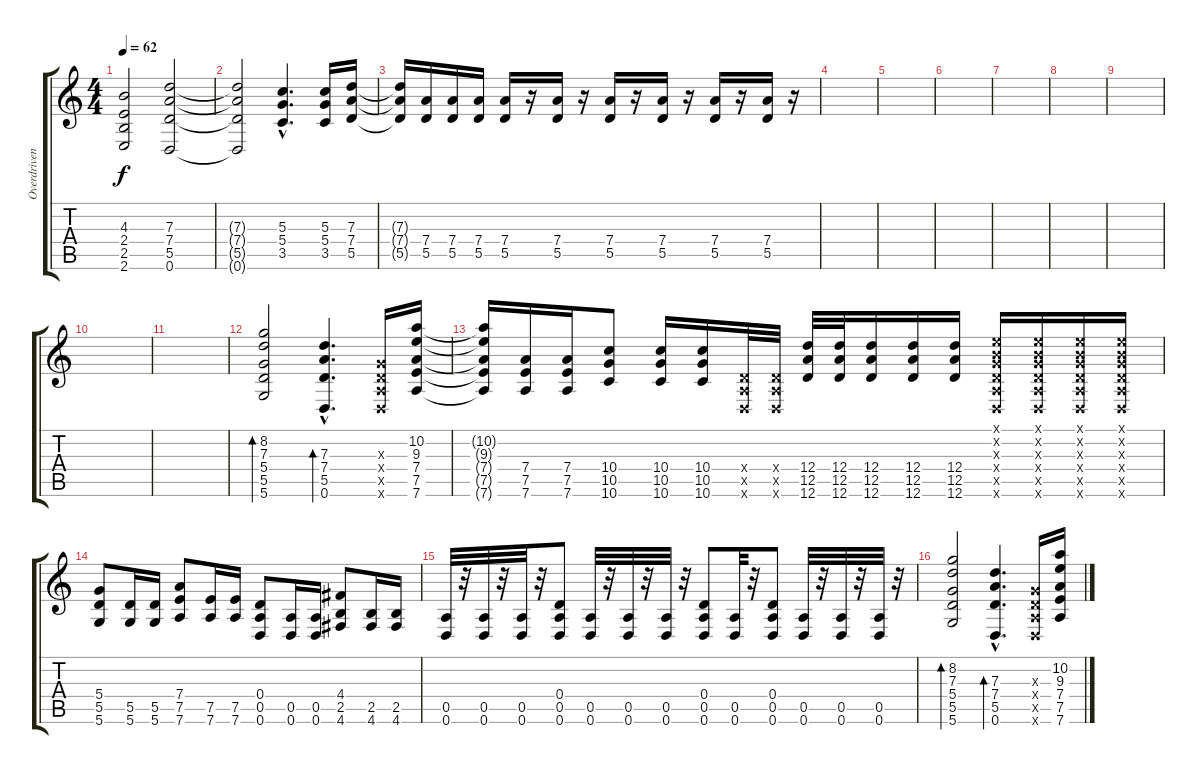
\track ("Overdriven Guitar" "Overdriven") {instrument overdrivenguitar}
\staff {score tabs}
\tuning (E4 B3 G3 D3 A2 D2) {hide}
\ts (4 4)
\tempo 62
\clef g2
\ks c
(4.3 2.4 2.5 2.6).2{dy f} (7.3 7.4 5.5 0.6).2 |
(7.3{t} 7.4{t} 5.5{t} 0.6{t}).2 (5.3{hac} 5.4{hac} 3.5{hac}).4{d} (5.3 5.4 3.5).16 (7.3 7.4 5.5).16 |
(7.3{t} 7.4{t} 5.5{t}).16 (7.4 5.5).16 (7.4 5.5).16 (7.4 5.5).16 (7.4 5.5).16 r.16 (7.4 5.5).16 r.16 (7.4 5.5).16 r.16 (7.4 5.5).16 r.16 (7.4 5.5).16 r.16 (7.4 5.5).16 r.16 |
|
|
|
|
|
|
|
|
(8.2 7.3 5.4 5.5 5.6).2{bd 60} (7.3{hac} 7.4{hac} 5.5{hac} 0.6{hac}).4{d bd 60} (0.3{x} 0.4{x} 0.5{x} 0.6{x}).16 (10.2 9.3 7.4 7.5 7.6).16 |
(10.2{t} 9.3{t} 7.4{t} 7.5{t} 7.6{t}).16 (7.4 7.5 7.6).16 (7.4 7.5 7.6).16 (10.4 10.5 10.6).8 (10.4 10.5 10.6).16 (10.4 10.5 10.6).16 (0.4{x} 0.5{x} 0.6{x}).32 (0.4{x} 0.5{x} 0.6{x}).32 (12.4 12.5 12.6).32 (12.4 12.5 12.6).32 (12.4 12.5 12.6).16 (12.4 12.5 12.6).16 (12.4 12.5 12.6).16 (0.1{x} 0.2{x} 0.3{x} 0.4{x} 0.5{x} 0.6{x}).16 (0.1{x} 0.2{x} 0.3{x} 0.4{x} 0.5{x} 0.6{x}).16 (0.1{x} 0.2{x} 0.3{x} 0.4{x} 0.5{x} 0.6{x}).16 (0.1{x} 0.2{x} 0.3{x} 0.4{x} 0.5{x} 0.6{x}).16 |
(5.4 5.5 5.6).8 (5.5 5.6).16 (5.5 5.6).16 (7.4 7.5 7.6).8 (7.5 7.6).16 (7.5 7.6).16 (0.4 0.5 0.6).8 (0.5 0.6).16 (0.5 0.6).16 (4.4 2.5 4.6).8 (2.5 4.6).16 (2.5 4.6).16 |
(0.5 0.6).32 r.32 (0.5 0.6).32 r.32 (0.5 0.6).32 r.32 (0.4 0.5 0.6).8 (0.5 0.6).32 r.32 (0.5 0.6).32 r.32 (0.5 0.6).32 r.32 (0.4 0.5 0.6).8 (0.5 0.6).32 r.32 (0.4 0.5 0.6).8 (0.5 0.6).32 r.32 (0.5 0.6).32 r.32 (0.5 0.6).32 r.32 |
(8.2 7.3 5.4 5.5 5.6).2{bd 60} (7.3{hac} 7.4{hac} 5.5{hac} 0.6{hac}).4{d bd 60} (0.3{x} 0.4{x} 0.5{x} 0.6{x}).16 (10.2 9.3 7.4 7.5 7.6).16
